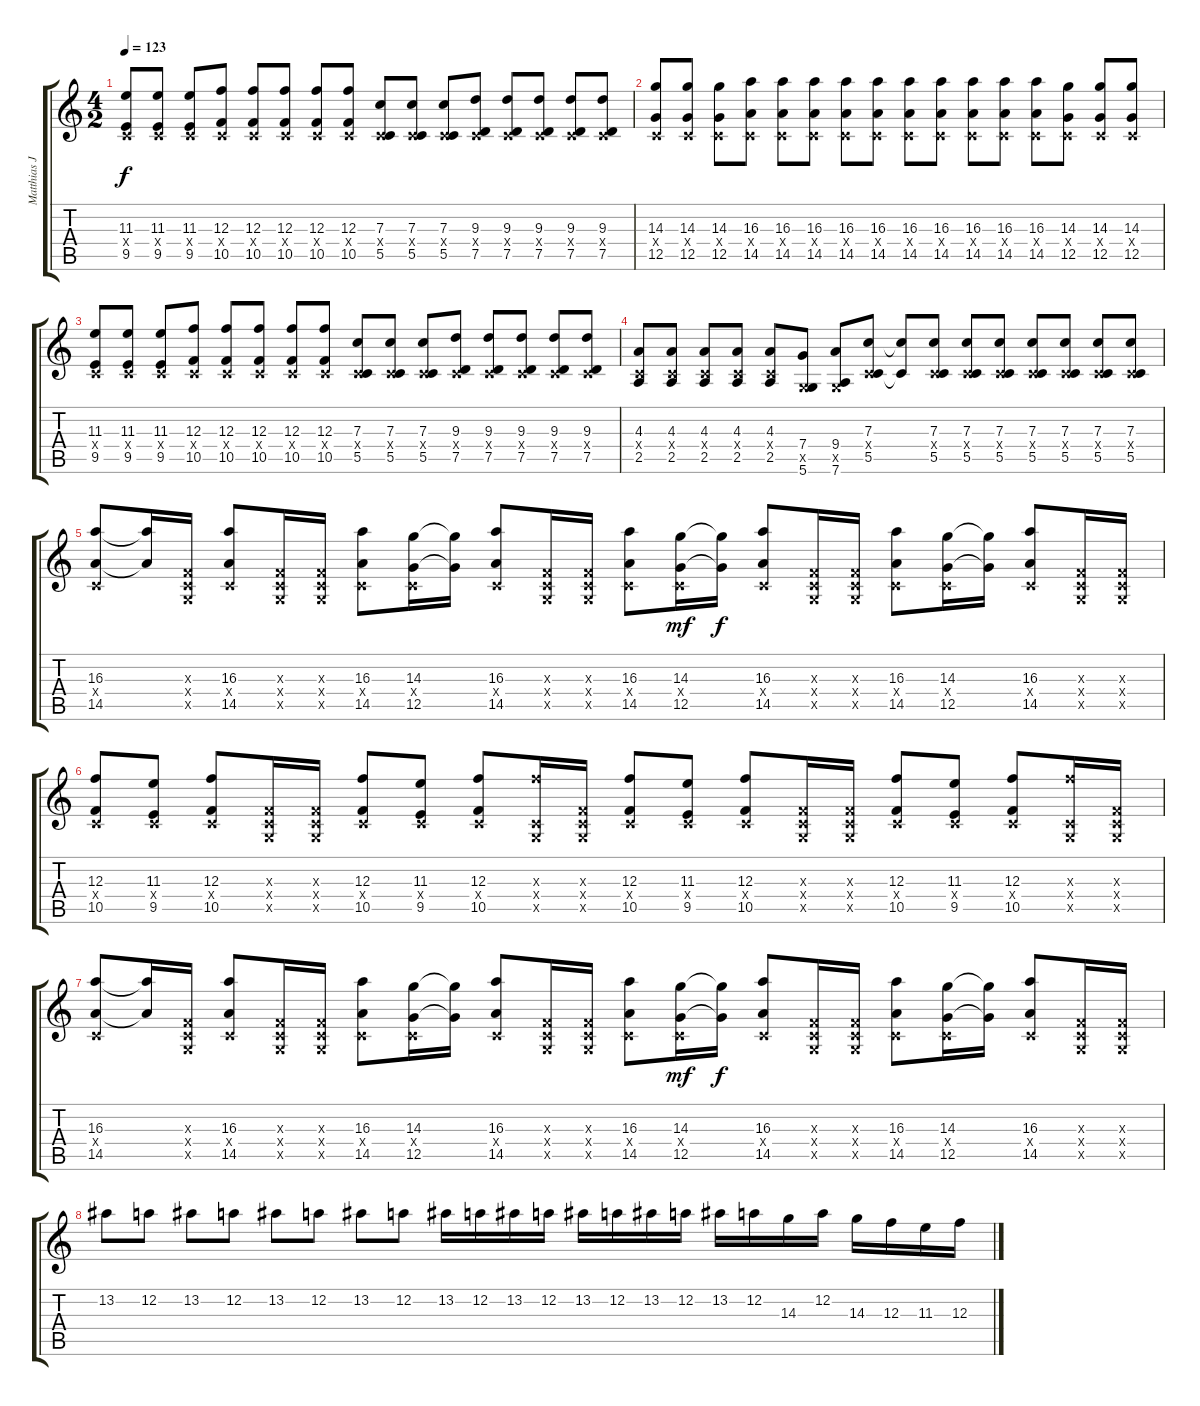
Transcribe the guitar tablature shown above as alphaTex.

\track ("Matthias Jabs" "Matthias J") {instrument distortionguitar}
\staff {score tabs}
\tuning (D4 A3 F3 C3 G2 D2) {hide}
\ts (4 2)
\tempo 123
\clef g2
\ks c
(11.3 0.4{x} 9.5).8{dy f} (11.3 0.4{x} 9.5).8 (11.3 0.4{x} 9.5).8 (12.3 0.4{x} 10.5).8 (12.3 0.4{x} 10.5).8 (12.3 0.4{x} 10.5).8 (12.3 0.4{x} 10.5).8 (12.3 0.4{x} 10.5).8 (7.3 0.4{x} 5.5).8 (7.3 0.4{x} 5.5).8 (7.3 0.4{x} 5.5).8 (9.3 0.4{x} 7.5).8 (9.3 0.4{x} 7.5).8 (9.3 0.4{x} 7.5).8 (9.3 0.4{x} 7.5).8 (9.3 0.4{x} 7.5).8 |
(14.3 0.4{x} 12.5).8 (14.3 0.4{x} 12.5).8 (14.3 0.4{x} 12.5).8 (16.3 0.4{x} 14.5).8 (16.3 0.4{x} 14.5).8 (16.3 0.4{x} 14.5).8 (16.3 0.4{x} 14.5).8 (16.3 0.4{x} 14.5).8 (16.3 0.4{x} 14.5).8 (16.3 0.4{x} 14.5).8 (16.3 0.4{x} 14.5).8 (16.3 0.4{x} 14.5).8 (16.3 0.4{x} 14.5).8 (14.3 0.4{x} 12.5).8 (14.3 0.4{x} 12.5).8 (14.3 0.4{x} 12.5).8 |
(11.3 0.4{x} 9.5).8 (11.3 0.4{x} 9.5).8 (11.3 0.4{x} 9.5).8 (12.3 0.4{x} 10.5).8 (12.3 0.4{x} 10.5).8 (12.3 0.4{x} 10.5).8 (12.3 0.4{x} 10.5).8 (12.3 0.4{x} 10.5).8 (7.3 0.4{x} 5.5).8 (7.3 0.4{x} 5.5).8 (7.3 0.4{x} 5.5).8 (9.3 0.4{x} 7.5).8 (9.3 0.4{x} 7.5).8 (9.3 0.4{x} 7.5).8 (9.3 0.4{x} 7.5).8 (9.3 0.4{x} 7.5).8 |
(4.3 0.4{x} 2.5).8 (4.3 0.4{x} 2.5).8 (4.3 0.4{x} 2.5).8 (4.3 0.4{x} 2.5).8 (4.3 0.4{x} 2.5).8 (7.4 0.5{x} 5.6).8 (9.4 0.5{x} 7.6).8 (7.3 0.4{x} 5.5).8 (7.3{t} 5.5{t}).8 (7.3 0.4{x} 5.5).8 (7.3 0.4{x} 5.5).8 (7.3 0.4{x} 5.5).8 (7.3 0.4{x} 5.5).8 (7.3 0.4{x} 5.5).8 (7.3 0.4{x} 5.5).8 (7.3 0.4{x} 5.5).8 |
(16.3 0.4{x} 14.5).8{volume 8} (16.3{t} 14.5{t}).16 (0.3{x} 0.4{x} 0.5{x}).16 (16.3 0.4{x} 14.5).8 (0.3{x} 0.4{x} 0.5{x}).16 (0.3{x} 0.4{x} 0.5{x}).16 (16.3 0.4{x} 14.5).8 (14.3 0.4{x} 12.5).16 (14.3{t} 12.5{t}).16 (16.3 0.4{x} 14.5).8 (0.3{x} 0.4{x} 0.5{x}).16 (0.3{x} 0.4{x} 0.5{x}).16 (16.3 0.4{x} 14.5).8 (14.3 0.4{x} 12.5).16{dy mf} (14.3{t} 12.5{t}).16{dy f} (16.3 0.4{x} 14.5).8 (0.3{x} 0.4{x} 0.5{x}).16 (0.3{x} 0.4{x} 0.5{x}).16 (16.3 0.4{x} 14.5).8 (14.3 0.4{x} 12.5).16 (14.3{t} 12.5{t}).16 (16.3 0.4{x} 14.5).8 (0.3{x} 0.4{x} 0.5{x}).16 (0.3{x} 0.4{x} 0.5{x}).16 |
(12.3 0.4{x} 10.5).8 (11.3 0.4{x} 9.5).8 (12.3 0.4{x} 10.5).8 (0.3{x} 0.4{x} 0.5{x}).16 (0.3{x} 0.4{x} 0.5{x}).16 (12.3 0.4{x} 10.5).8 (11.3 0.4{x} 9.5).8 (12.3 0.4{x} 10.5).8 (12.3{x} 0.4{x} 0.5{x}).16 (0.3{x} 0.4{x} 0.5{x}).16 (12.3 0.4{x} 10.5).8 (11.3 0.4{x} 9.5).8 (12.3 0.4{x} 10.5).8 (0.3{x} 0.4{x} 0.5{x}).16 (0.3{x} 0.4{x} 0.5{x}).16 (12.3 0.4{x} 10.5).8 (11.3 0.4{x} 9.5).8 (12.3 0.4{x} 10.5).8 (12.3{x} 0.4{x} 0.5{x}).16 (0.3{x} 0.4{x} 0.5{x}).16 |
(16.3 0.4{x} 14.5).8 (16.3{t} 14.5{t}).16 (0.3{x} 0.4{x} 0.5{x}).16 (16.3 0.4{x} 14.5).8 (0.3{x} 0.4{x} 0.5{x}).16 (0.3{x} 0.4{x} 0.5{x}).16 (16.3 0.4{x} 14.5).8 (14.3 0.4{x} 12.5).16 (14.3{t} 12.5{t}).16 (16.3 0.4{x} 14.5).8 (0.3{x} 0.4{x} 0.5{x}).16 (0.3{x} 0.4{x} 0.5{x}).16 (16.3 0.4{x} 14.5).8 (14.3 0.4{x} 12.5).16{dy mf} (14.3{t} 12.5{t}).16{dy f} (16.3 0.4{x} 14.5).8 (0.3{x} 0.4{x} 0.5{x}).16 (0.3{x} 0.4{x} 0.5{x}).16 (16.3 0.4{x} 14.5).8 (14.3 0.4{x} 12.5).16 (14.3{t} 12.5{t}).16 (16.3 0.4{x} 14.5).8 (0.3{x} 0.4{x} 0.5{x}).16 (0.3{x} 0.4{x} 0.5{x}).16 |
13.2.8 12.2.8 13.2.8 12.2.8 13.2.8 12.2.8 13.2.8 12.2.8 13.2.16 12.2.16 13.2.16 12.2.16 13.2.16 12.2.16 13.2.16 12.2.16 13.2.16 12.2.16 14.3.16 12.2.16 14.3.16 12.3.16 11.3.16 12.3.16
